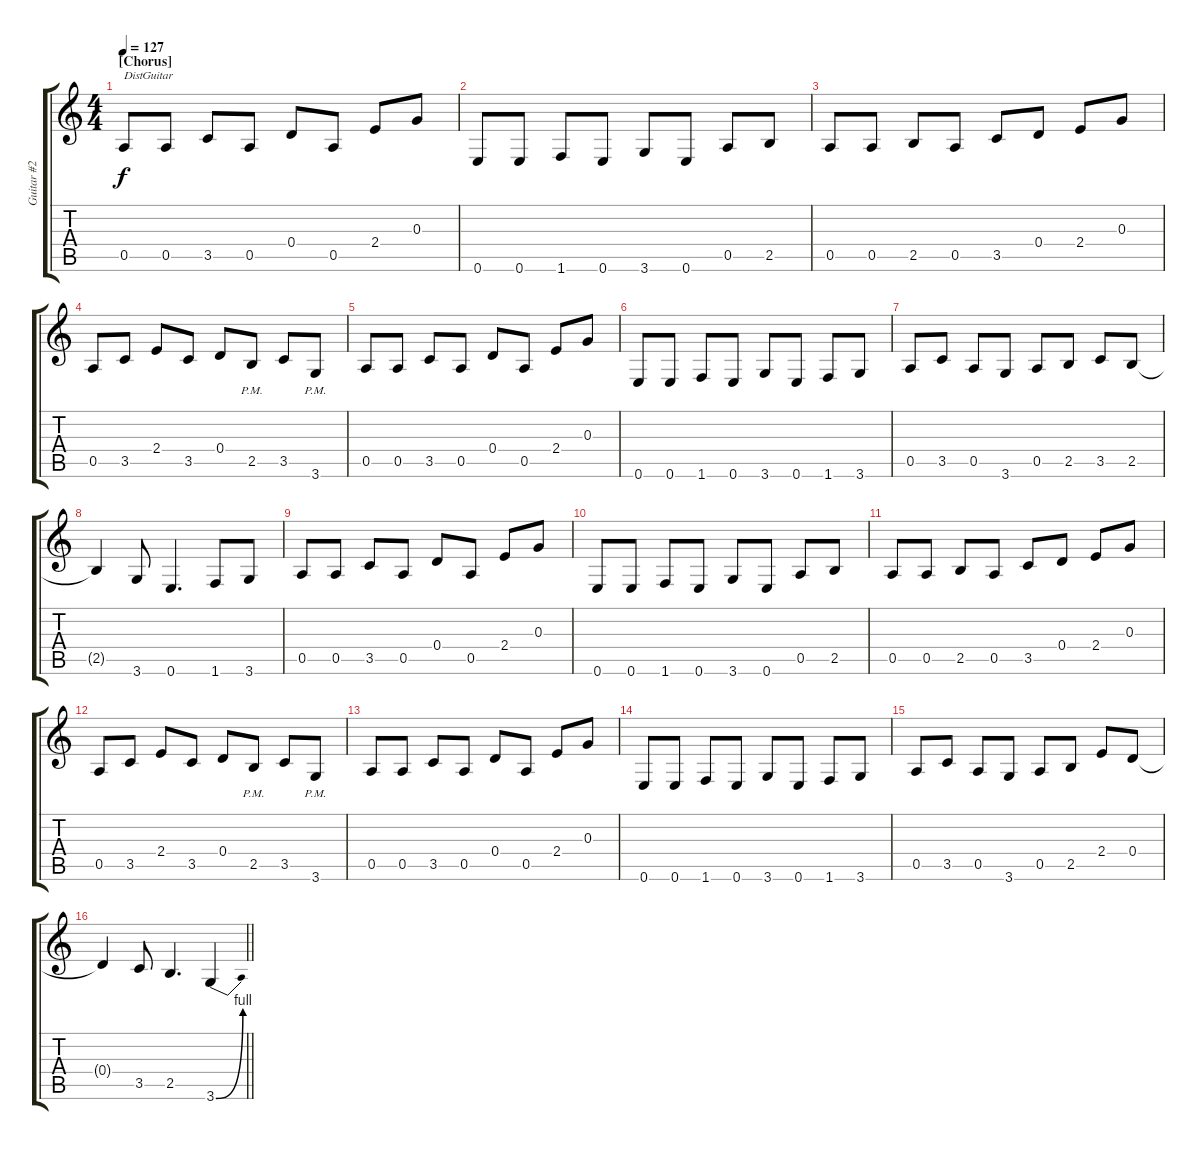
\track ("Guitar #2" "Guitar #2") {instrument distortionguitar}
\staff {score tabs}
\tuning (E4 B3 G3 D3 A2 E2) {hide}
\ts (4 4)
\section ("" "[Chorus]")
\tempo 127
\clef g2
\ks c
0.5.8{txt "DistGuitar" dy f volume 16 instrument distortionguitar} 0.5.8 3.5.8 0.5.8 0.4.8 0.5.8 2.4.8 0.3.8 |
0.6.8 0.6.8 1.6.8 0.6.8 3.6.8 0.6.8 0.5.8 2.5.8 |
0.5.8 0.5.8 2.5.8 0.5.8 3.5.8 0.4.8 2.4.8 0.3.8 |
0.5.8 3.5.8 2.4.8 3.5.8 0.4.8 2.5{pm}.8 3.5.8 3.6{pm}.8 |
0.5.8 0.5.8 3.5.8 0.5.8 0.4.8 0.5.8 2.4.8 0.3.8 |
0.6.8 0.6.8 1.6.8 0.6.8 3.6.8 0.6.8 1.6.8 3.6.8 |
0.5.8 3.5.8 0.5.8 3.6.8 0.5.8 2.5.8 3.5.8 2.5.8 |
2.5{t}.4 3.6.8 0.6.4{d} 1.6.8 3.6.8 |
0.5.8 0.5.8 3.5.8 0.5.8 0.4.8 0.5.8 2.4.8 0.3.8 |
0.6.8 0.6.8 1.6.8 0.6.8 3.6.8 0.6.8 0.5.8 2.5.8 |
0.5.8 0.5.8 2.5.8 0.5.8 3.5.8 0.4.8 2.4.8 0.3.8 |
0.5.8 3.5.8 2.4.8 3.5.8 0.4.8 2.5{pm}.8 3.5.8 3.6{pm}.8 |
0.5.8 0.5.8 3.5.8 0.5.8 0.4.8 0.5.8 2.4.8 0.3.8 |
0.6.8 0.6.8 1.6.8 0.6.8 3.6.8 0.6.8 1.6.8 3.6.8 |
0.5.8 3.5.8 0.5.8 3.6.8 0.5.8 2.5.8 2.4.8 0.4.8 |
\barLineRight lightlight
0.4{t}.4 3.5.8 2.5.4{d} 3.6{be (bend 0 0 60 4)}.4
